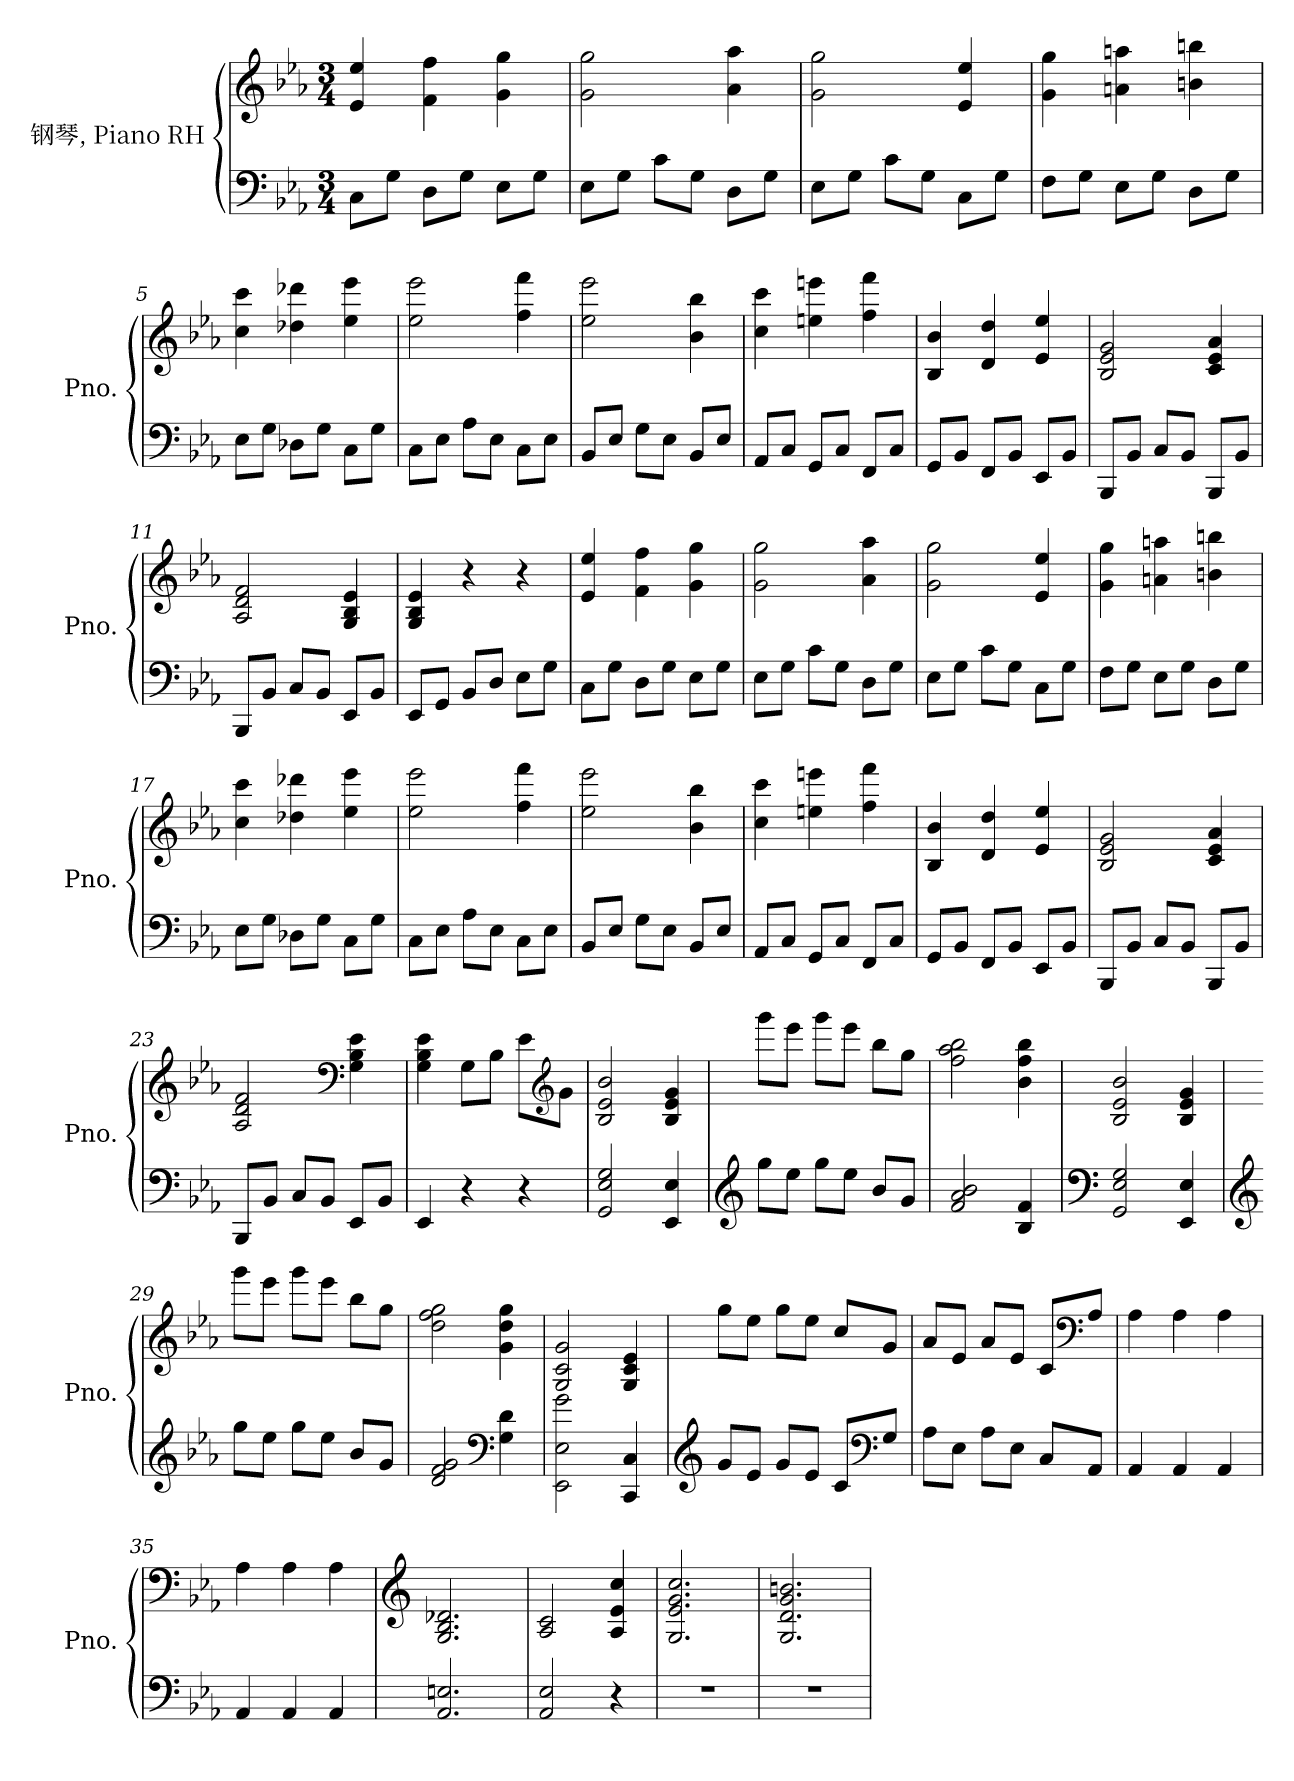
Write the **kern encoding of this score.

**kern	**kern
*part1	*part1
*staff2	*staff1
*I"钢琴, Piano RH	*
*I'Pno.	*
*clefF4	*clefG2
*k[b-e-a-]	*k[b-e-a-]
*M3/4	*M3/4
*MM220	*MM220
=1	=1
8C\L	4e-/ 4ee-/
8G\J	.
8D\L	4f\ 4ff\
8G\J	.
8E-\L	4g\ 4gg\
8G\J	.
=2	=2
8E-\L	2g\ 2gg\
8G\J	.
8c\L	.
8G\J	.
8D\L	4a-\ 4aa-\
8G\J	.
=3	=3
8E-\L	2g\ 2gg\
8G\J	.
8c\L	.
8G\J	.
8C\L	4e-/ 4ee-/
8G\J	.
=4	=4
8F\L	4g\ 4gg\
8G\J	.
8E-\L	4an\ 4aan\
8G\J	.
8D\L	4bn\ 4bbn\
8G\J	.
=5	=5
8E-\L	4cc\ 4ccc\
8G\J	.
8D-X\L	4dd-X\ 4ddd-X\
8G\J	.
8C\L	4ee-\ 4eee-\
8G\J	.
=6	=6
8C\L	2ee-\ 2eee-\
8E-\J	.
8A-\L	.
8E-\J	.
8C\L	4ff\ 4fff\
8E-\J	.
!!LO:LB:g=z
=7	=7
8BB-/L	2ee-\ 2eee-\
8E-/J	.
8G\L	.
8E-\J	.
8BB-/L	4b-\ 4bb-\
8E-/J	.
=8	=8
*	*MM220
8AA-/L	4cc\ 4ccc\
8C/J	.
8GG/L	4een\ 4eeen\
8C/J	.
8FF/L	4ff\ 4fff\
8C/J	.
=9	=9
8GG/L	4B-/ 4b-/
8BB-/J	.
8FF/L	4d/ 4dd/
8BB-/J	.
8EE-/L	4e-/ 4ee-/
8BB-/J	.
=10	=10
8BBB-/L	2B-/ 2e-/ 2g/
8BB-/J	.
8C/L	.
8BB-/J	.
8BBB-/L	4c/ 4e-/ 4a-/
8BB-/J	.
=11	=11
8BBB-/L	2A-/ 2d/ 2f/
8BB-/J	.
8C/L	.
8BB-/J	.
*	*MM229
8EE-/L	4G/ 4B-/ 4e-/
8BB-/J	.
=12	=12
8EE-/L	4G/ 4B-/ 4e-/
8GG/J	.
8BB-/L	4r
8D/J	.
8E-\L	4r
8G\J	.
!!LO:LB:g=z
=13	=13
*	*MM220
8C\L	4e-/ 4ee-/
8G\J	.
8D\L	4f\ 4ff\
8G\J	.
8E-\L	4g\ 4gg\
8G\J	.
=14	=14
8E-\L	2g\ 2gg\
8G\J	.
8c\L	.
8G\J	.
8D\L	4a-\ 4aa-\
8G\J	.
=15	=15
8E-\L	2g\ 2gg\
8G\J	.
8c\L	.
8G\J	.
8C\L	4e-/ 4ee-/
8G\J	.
=16	=16
8F\L	4g\ 4gg\
8G\J	.
8E-\L	4an\ 4aan\
8G\J	.
8D\L	4bn\ 4bbn\
8G\J	.
=17	=17
8E-\L	4cc\ 4ccc\
8G\J	.
8D-X\L	4dd-X\ 4ddd-X\
8G\J	.
8C\L	4ee-\ 4eee-\
8G\J	.
=18	=18
8C\L	2ee-\ 2eee-\
8E-\J	.
8A-\L	.
8E-\J	.
8C\L	4ff\ 4fff\
8E-\J	.
!!LO:LB:g=z
=19	=19
8BB-/L	2ee-\ 2eee-\
8E-/J	.
8G\L	.
8E-\J	.
8BB-/L	4b-\ 4bb-\
8E-/J	.
=20	=20
*	*MM220
8AA-/L	4cc\ 4ccc\
8C/J	.
8GG/L	4een\ 4eeen\
8C/J	.
8FF/L	4ff\ 4fff\
8C/J	.
=21	=21
8GG/L	4B-/ 4b-/
8BB-/J	.
8FF/L	4d/ 4dd/
8BB-/J	.
8EE-/L	4e-/ 4ee-/
8BB-/J	.
=22	=22
8BBB-/L	2B-/ 2e-/ 2g/
8BB-/J	.
8C/L	.
8BB-/J	.
8BBB-/L	4c/ 4e-/ 4a-/
8BB-/J	.
=23	=23
8BBB-/L	2A-/ 2d/ 2f/
8BB-/J	.
8C/L	.
8BB-/J	.
*	*clefF4
8EE-/L	4G\ 4B-\ 4e-\
8BB-/J	.
=24	=24
4EE-/	4G\ 4B-\ 4e-\
4r	8G\L
.	8B-\J
4r	8e-\L
*	*clefG2
.	8g\J
!!LO:LB:g=z
=25	=25
*	*MM193
2GG/ 2E-/ 2G/	2B-/ 2e-/ 2b-/
*	*MM228
4EE-/ 4E-/	4B-/ 4e-/ 4g/
=26	=26
*clefG2	*
*	*MM221
8gg\L	8ggg\L
8ee-\J	8eee-\J
8gg\L	8ggg\L
8ee-\J	8eee-\J
8b-/L	8bb-\L
8g/J	8gg\J
=27	=27
*	*MM193
2f/ 2a-/ 2b-/	2ff\ 2aa-\ 2bb-\
*	*MM228
4B-/ 4f/	4b-\ 4ff\ 4bb-\
=28	=28
*clefF4	*
*	*MM193
2GG/ 2E-/ 2G/	2B-/ 2e-/ 2b-/
*	*MM228
4EE-/ 4E-/	4B-/ 4e-/ 4g/
=29	=29
*clefG2	*
*	*MM221
8gg\L	8ggg\L
8ee-\J	8eee-\J
8gg\L	8ggg\L
8ee-\J	8eee-\J
8b-/L	8bb-\L
8g/J	8gg\J
=30	=30
*	*MM193
2d/ 2f/ 2g/	2dd\ 2ff\ 2gg\
*clefF4	*
*	*MM228
4G\ 4d\	4g\ 4dd\ 4gg\
=31	=31
*	*MM193
2EE-\ 2E-\ 2g\	2G/ 2c/ 2g/
*	*MM228
4CC/ 4C/	4G/ 4c/ 4e-/
!!LO:LB:g=z
=32	=32
*clefG2	*
8g/L	8gg\L
8e-/J	8ee-\J
8g/L	8gg\L
8e-/J	8ee-\J
8c/L	8cc/L
*clefF4	*
8G/J	8g/J
=33	=33
8A-\L	8a-/L
8E-\J	8e-/J
8A-\L	8a-/L
8E-\J	8e-/J
8C/L	8c/L
*	*clefF4
8AA-/J	8A-/J
=34	=34
4AA-/	4A-\
4AA-/	4A-\
4AA-/	4A-\
=35	=35
4AA-/	4A-\
4AA-/	4A-\
4AA-/	4A-\
=36	=36
*	*clefG2
*	*MM218
2.AA-/ 2.En/	2.G/ 2.B-/ 2.d-X/
=37	=37
2AA-/ 2E-/	2A-/ 2c/
4r	4A-/ 4e-/ 4cc/
=38	=38
2.r	2.G/ 2.e-/ 2.g/ 2.cc/
=39	=39
2.r	2.G/ 2.d/ 2.g/ 2.bn/
=	=
*-	*-
